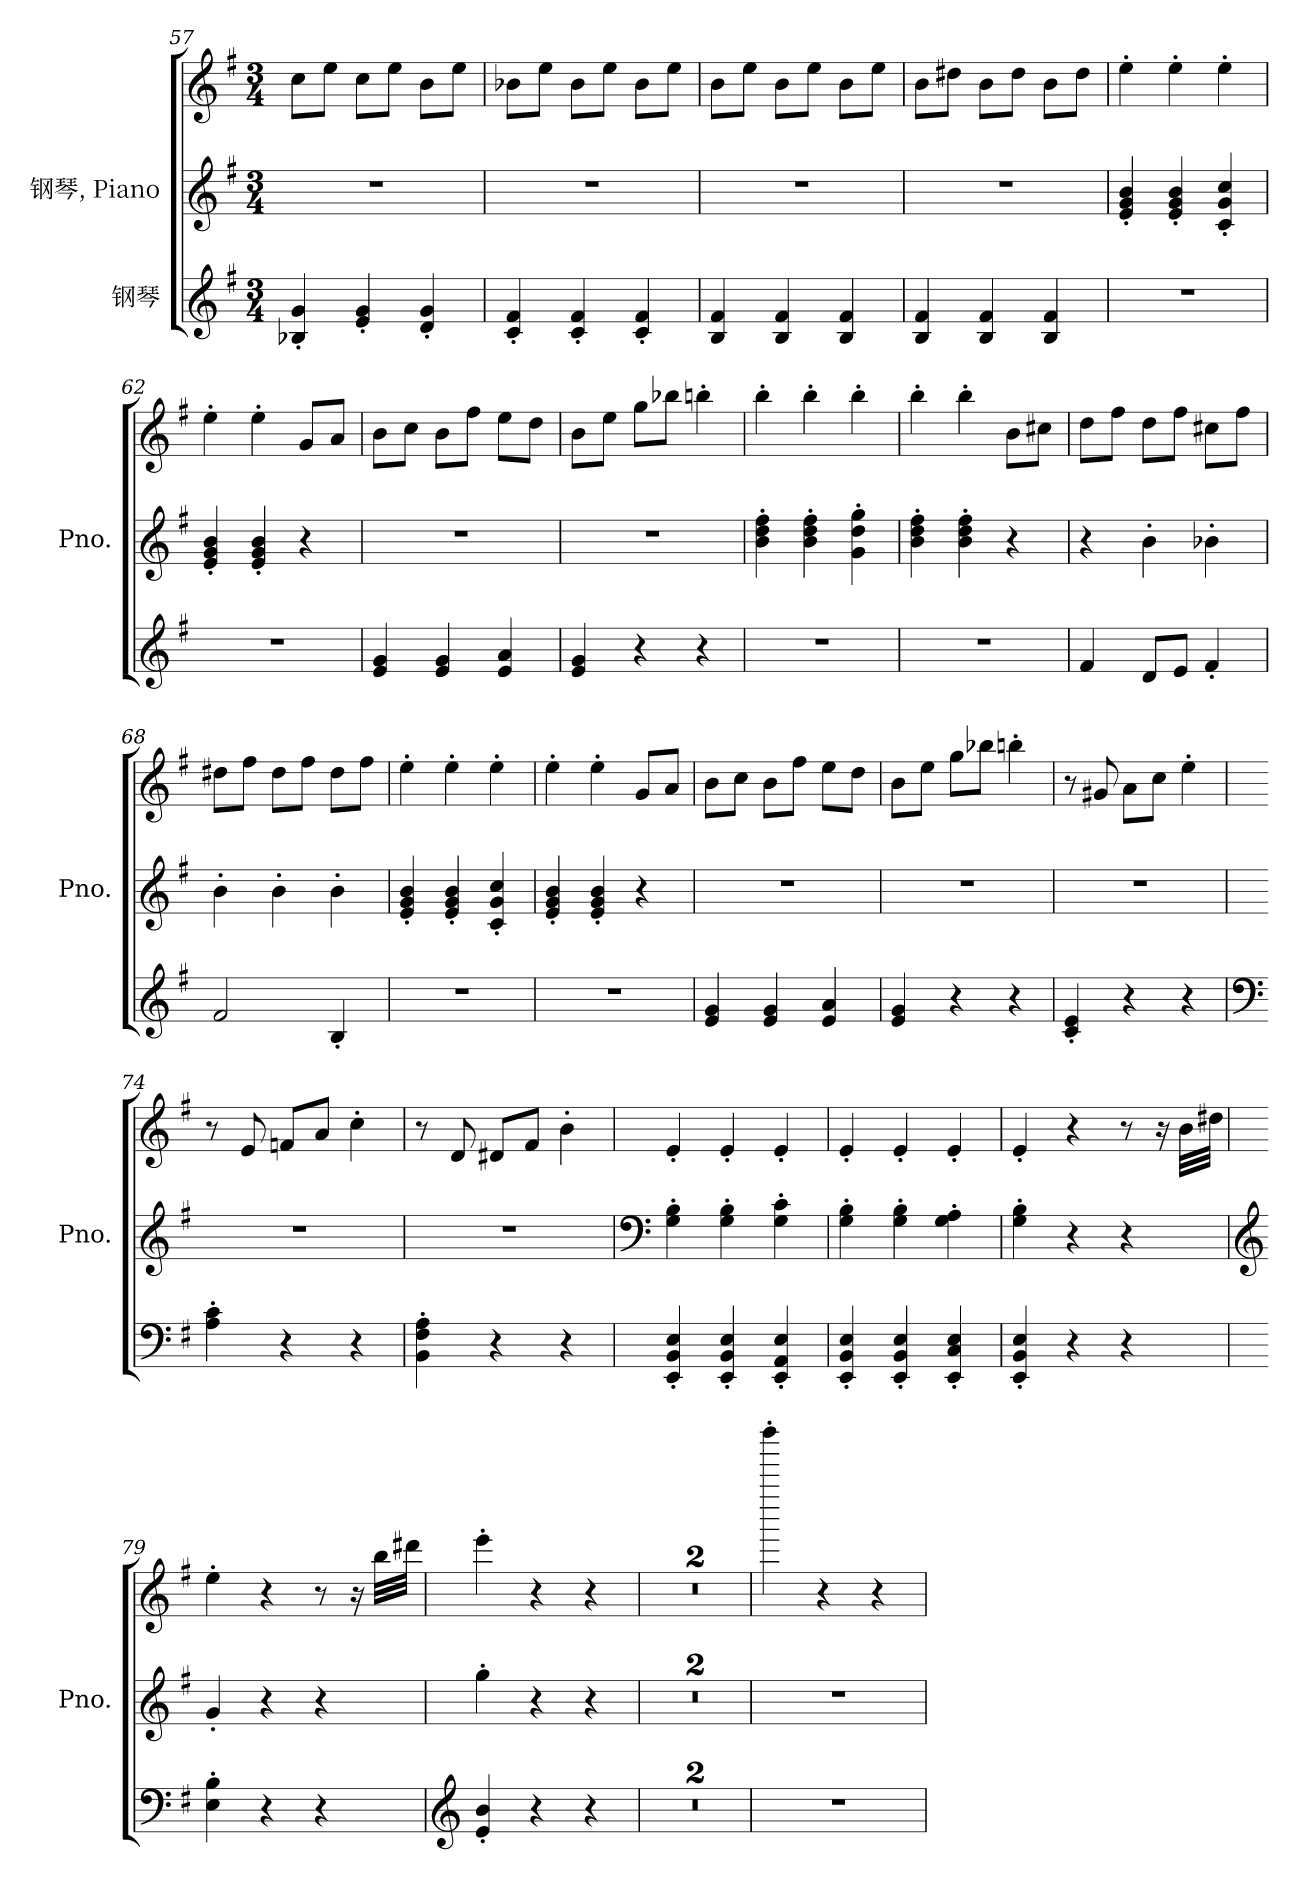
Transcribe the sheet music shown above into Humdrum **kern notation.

**kern	**kern	**kern
*part2	*part1	*part1
*staff3	*staff2	*staff1
*I"钢琴	*I"钢琴, Piano	*
*	*I'Pno.	*
*clefG2	*clefG2	*clefG2
*k[f#]	*k[f#]	*k[f#]
*M3/4	*M3/4	*M3/4
=57	=57	=57
4B-X/' 4g/'	2.r	8cc\L
.	.	8ee\J
4e/' 4g/'	.	8cc\L
.	.	8ee\J
4d/' 4g/'	.	8b\L
.	.	8ee\J
=58	=58	=58
4c/' 4f#/'	2.r	8b-X\L
.	.	8ee\J
4c/' 4f#/'	.	8b-\L
.	.	8ee\J
4c/' 4f#/'	.	8b-\L
.	.	8ee\J
=59	=59	=59
4B/ 4f#/	2.r	8b\L
.	.	8ee\J
4B/ 4f#/	.	8b\L
.	.	8ee\J
4B/ 4f#/	.	8b\L
.	.	8ee\J
!!LO:LB:g=z
=60	=60	=60
4B/ 4f#/	2.r	8b\L
.	.	8dd#X\J
4B/ 4f#/	.	8b\L
.	.	8dd#\J
4B/ 4f#/	.	8b\L
.	.	8dd#\J
=61	=61	=61
2.r	4e/' 4g/' 4b/'	4ee'\
.	4e/' 4g/' 4b/'	4ee'\
.	4c/' 4g/' 4cc/'	4ee'\
=62	=62	=62
2.r	4e/' 4g/' 4b/'	4ee'\
.	4e/' 4g/' 4b/'	4ee'\
.	4r	8g/L
.	.	8a/J
=63	=63	=63
4e/ 4g/	2.r	8b\L
.	.	8cc\J
4e/ 4g/	.	8b\L
.	.	8ff#\J
4e/ 4a/	.	8ee\L
.	.	8dd\J
=64	=64	=64
4e/ 4g/	2.r	8b\L
.	.	8ee\J
4r	.	8gg\L
.	.	8bb-X\J
4r	.	4bbn'\
=65	=65	=65
2.r	4b\' 4dd\' 4ff#\'	4bb'\
.	4b\' 4dd\' 4ff#\'	4bb'\
.	4g\' 4dd\' 4gg\'	4bb'\
=66	=66	=66
2.r	4b\' 4dd\' 4ff#\'	4bb'\
.	4b\' 4dd\' 4ff#\'	4bb'\
.	4r	8b\L
.	.	8cc#X\J
!!LO:LB:g=z
=67	=67	=67
4f#/	4r	8dd\L
.	.	8ff#\J
8d/L	4b'\	8dd\L
8e/J	.	8ff#\J
4f#'/	4b-X'\	8cc#X\L
.	.	8ff#\J
=68	=68	=68
2f#/	4b'\	8dd#X\L
.	.	8ff#\J
.	4b'\	8dd#\L
.	.	8ff#\J
4B'/	4b'\	8dd#\L
.	.	8ff#\J
=69	=69	=69
2.r	4e/' 4g/' 4b/'	4ee'\
.	4e/' 4g/' 4b/'	4ee'\
.	4c/' 4g/' 4cc/'	4ee'\
=70	=70	=70
2.r	4e/' 4g/' 4b/'	4ee'\
.	4e/' 4g/' 4b/'	4ee'\
.	4r	8g/L
.	.	8a/J
=71	=71	=71
4e/ 4g/	2.r	8b\L
.	.	8cc\J
4e/ 4g/	.	8b\L
.	.	8ff#\J
4e/ 4a/	.	8ee\L
.	.	8dd\J
=72	=72	=72
4e/ 4g/	2.r	8b\L
.	.	8ee\J
4r	.	8gg\L
.	.	8bb-X\J
4r	.	4bbn'\
!!LO:PB:g=z
=73	=73	=73
4c/' 4e/'	2.r	8r
.	.	8g#X/
4r	.	8a\L
.	.	8cc\J
4r	.	4ee'\
=74	=74	=74
*clefF4	*	*
4A\' 4c\'	2.r	8r
.	.	8e/
4r	.	8fn/L
.	.	8a/J
4r	.	4cc'\
=75	=75	=75
4BB\' 4F#\' 4A\'	2.r	8r
.	.	8d/
4r	.	8d#X/L
.	.	8f#/J
4r	.	4b'\
=76	=76	=76
*	*clefF4	*
4EE/' 4BB/' 4E/'	4G\' 4B\'	4e'/
4EE/' 4BB/' 4E/'	4G\' 4B\'	4e'/
4EE/' 4AA/' 4E/'	4G\' 4c\'	4e'/
=77	=77	=77
4EE/' 4BB/' 4E/'	4G\' 4B\'	4e'/
4EE/' 4BB/' 4E/'	4G\' 4B\'	4e'/
4EE/' 4C/' 4E/'	4G\' 4A\'	4e'/
=78	=78	=78
4EE/' 4BB/' 4E/'	4G\' 4B\'	4e'/
4r	4r	4r
4r	4r	8r
.	.	16r
.	.	32b\LLL
.	.	32dd#X\JJJ
!!LO:LB:g=z
=79	=79	=79
*	*clefG2	*
4E\' 4B\'	4g'/	4ee'\
4r	4r	4r
4r	4r	8r
.	.	16r
.	.	32bb\LLL
.	.	32ddd#X\JJJ
=80	=80	=80
*clefG2	*	*
4e/' 4b/'	4gg'\	4eee'\
4r	4r	4r
4r	4r	4r
=81	=81	=81
2.r	2.r	2.r
=82	=82	=82
2.r	2.r	2.r
=83	=83	=83
2.r	2.r	4dddddd'\
.	.	4r
.	.	4r
=	=	=
*-	*-	*-
